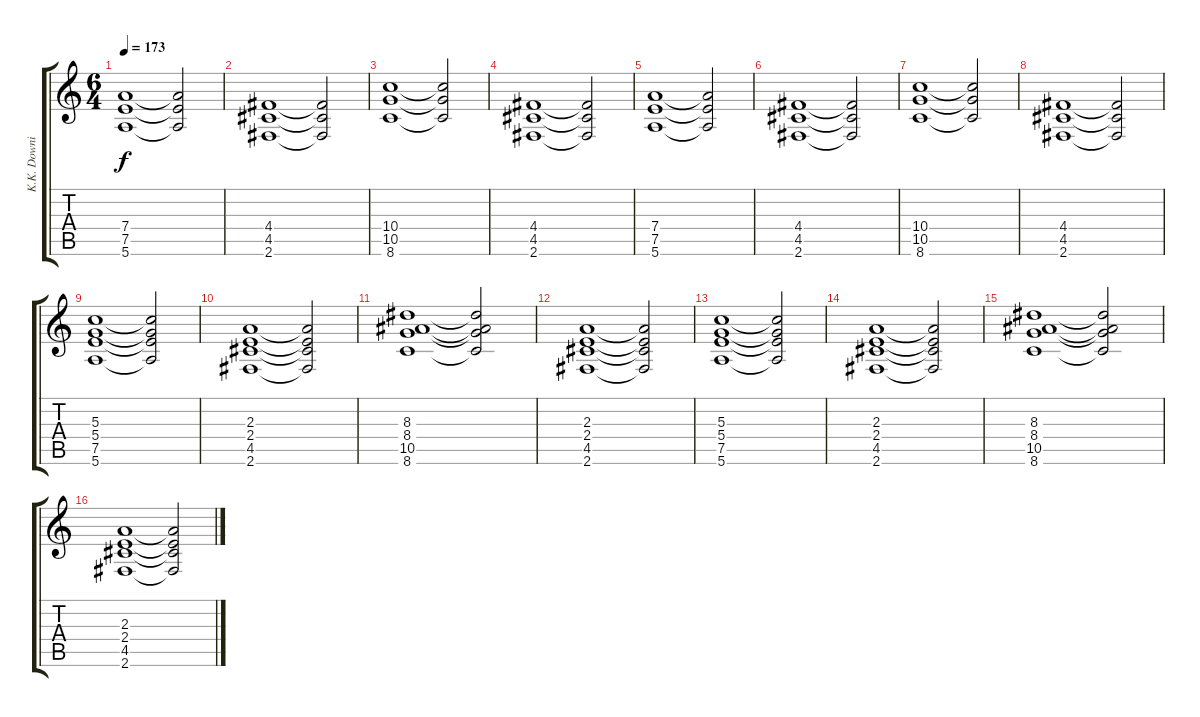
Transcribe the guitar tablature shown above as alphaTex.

\track ("K.K. Downing" "K.K. Downi") {instrument distortionguitar}
\staff {score tabs}
\tuning (E4 B3 G3 D3 A2 E2) {hide}
\ts (6 4)
\tempo 173
\clef g2
\ks c
(7.4 7.5 5.6).1{dy f instrument distortionguitar} (7.4{t} 7.5{t} 5.6{t}).2 |
(4.4 4.5 2.6).1 (4.4{t} 4.5{t} 2.6{t}).2 |
(10.4 10.5 8.6).1 (10.4{t} 10.5{t} 8.6{t}).2 |
(4.4 4.5 2.6).1 (4.4{t} 4.5{t} 2.6{t}).2 |
(7.4 7.5 5.6).1 (7.4{t} 7.5{t} 5.6{t}).2 |
(4.4 4.5 2.6).1 (4.4{t} 4.5{t} 2.6{t}).2 |
(10.4 10.5 8.6).1 (10.4{t} 10.5{t} 8.6{t}).2 |
(4.4 4.5 2.6).1 (4.4{t} 4.5{t} 2.6{t}).2 |
(5.3 5.4 7.5 5.6).1 (5.3{t} 5.4{t} 7.5{t} 5.6{t}).2 |
(2.3 2.4 4.5 2.6).1 (2.3{t} 2.4{t} 4.5{t} 2.6{t}).2 |
(8.3 8.4 10.5 8.6).1 (8.3{t} 8.4{t} 10.5{t} 8.6{t}).2 |
(2.3 2.4 4.5 2.6).1 (2.3{t} 2.4{t} 4.5{t} 2.6{t}).2 |
(5.3 5.4 7.5 5.6).1 (5.3{t} 5.4{t} 7.5{t} 5.6{t}).2 |
(2.3 2.4 4.5 2.6).1 (2.3{t} 2.4{t} 4.5{t} 2.6{t}).2 |
(8.3 8.4 10.5 8.6).1 (8.3{t} 8.4{t} 10.5{t} 8.6{t}).2 |
(2.3 2.4 4.5 2.6).1 (2.3{t} 2.4{t} 4.5{t} 2.6{t}).2
